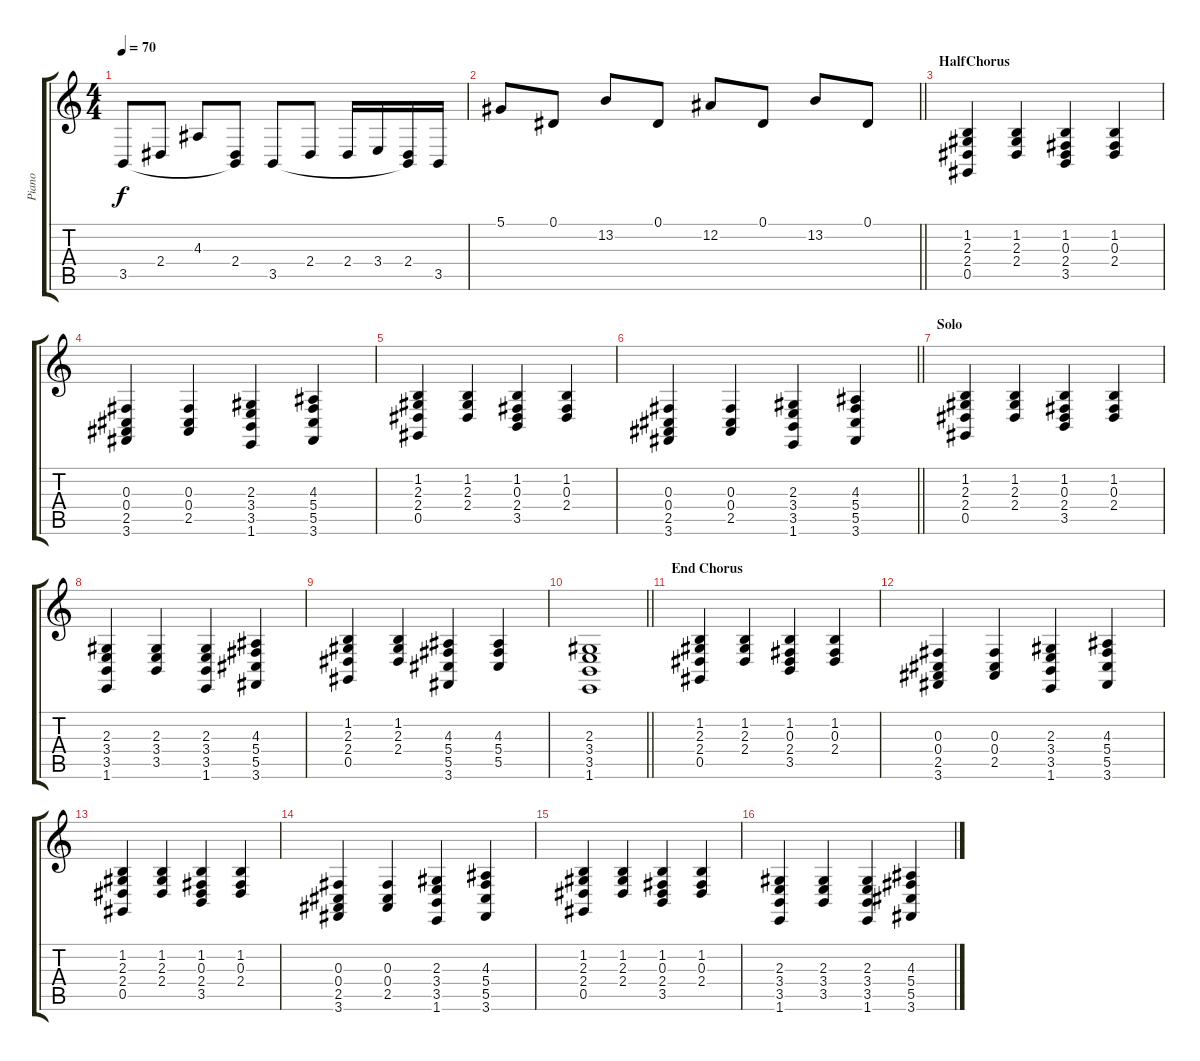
\track ("Piano" "Piano") {instrument acousticgrandpiano}
\staff {score tabs}
\tuning (Eb4 Bb3 Gb3 Db3 Ab2 Eb2) {hide}
\ts (4 4)
\tempo 70
\clef g2
\ks c
3.5.8{dy f} 2.4.8 4.3.8 (2.4 3.5{t}).8 3.5.8 2.4.8 2.4.16 3.4.16 (2.4 3.5{t}).16 3.5.16 |
\barLineRight lightlight
5.1.8 0.1.8 13.2.8 0.1.8 12.2.8 0.1.8 13.2.8 0.1.8 |
\section ("" "HalfChorus")
(1.2 2.3 2.4 0.5).4 (1.2 2.3 2.4).4 (1.2 0.3 2.4 3.5).4 (1.2 0.3 2.4).4 |
(0.3 0.4 2.5 3.6).4 (0.3 0.4 2.5).4 (2.3 3.4 3.5 1.6).4 (4.3 5.4 5.5 3.6).4 |
(1.2 2.3 2.4 0.5).4 (1.2 2.3 2.4).4 (1.2 0.3 2.4 3.5).4 (1.2 0.3 2.4).4 |
\barLineRight lightlight
(0.3 0.4 2.5 3.6).4 (0.3 0.4 2.5).4 (2.3 3.4 3.5 1.6).4 (4.3 5.4 5.5 3.6).4 |
\section ("" "Solo")
(1.2 2.3 2.4 0.5).4 (1.2 2.3 2.4).4 (1.2 0.3 2.4 3.5).4 (1.2 0.3 2.4).4 |
(2.3 3.4 3.5 1.6).4 (2.3 3.4 3.5).4 (2.3 3.4 3.5 1.6).4 (4.3 5.4 5.5 3.6).4 |
(1.2 2.3 2.4 0.5).4 (1.2 2.3 2.4).4 (4.3 5.4 5.5 3.6).4 (4.3 5.4 5.5).4 |
\barLineRight lightlight
(2.3 3.4 3.5 1.6).1 |
\section ("" "End Chorus")
(1.2 2.3 2.4 0.5).4 (1.2 2.3 2.4).4 (1.2 0.3 2.4 3.5).4 (1.2 0.3 2.4).4 |
(0.3 0.4 2.5 3.6).4 (0.3 0.4 2.5).4 (2.3 3.4 3.5 1.6).4 (4.3 5.4 5.5 3.6).4 |
(1.2 2.3 2.4 0.5).4 (1.2 2.3 2.4).4 (1.2 0.3 2.4 3.5).4 (1.2 0.3 2.4).4 |
(0.3 0.4 2.5 3.6).4 (0.3 0.4 2.5).4 (2.3 3.4 3.5 1.6).4 (4.3 5.4 5.5 3.6).4 |
(1.2 2.3 2.4 0.5).4 (1.2 2.3 2.4).4 (1.2 0.3 2.4 3.5).4 (1.2 0.3 2.4).4 |
(2.3 3.4 3.5 1.6).4 (2.3 3.4 3.5).4 (2.3 3.4 3.5 1.6).4 (4.3 5.4 5.5 3.6).4
